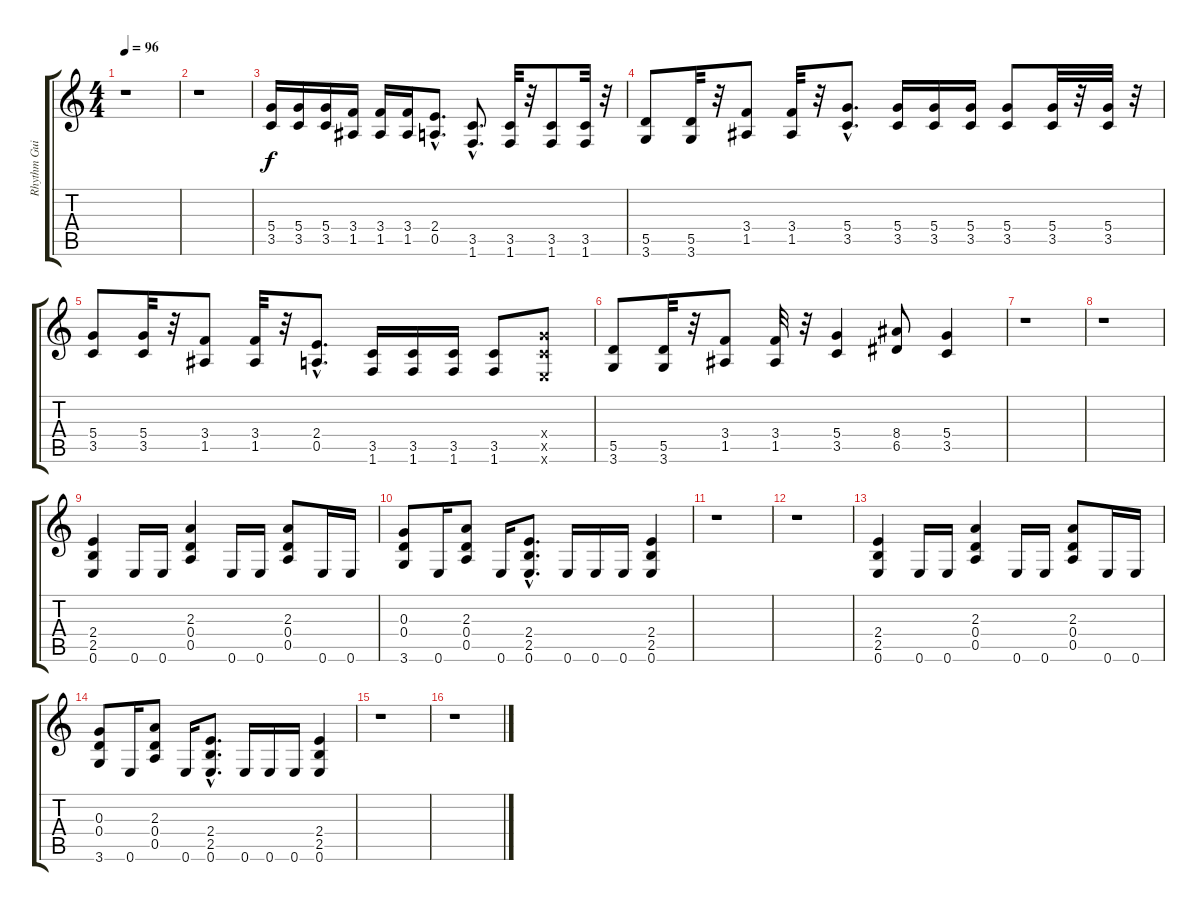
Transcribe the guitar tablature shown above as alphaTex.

\track ("Rhythm Guitar" "Rhythm Gui") {instrument overdrivenguitar}
\staff {score tabs}
\tuning (E4 B3 G3 D3 A2 E2) {hide}
\ts (4 4)
\tempo 96
\clef g2
\ks c
r.1{dy mf} |
r.1 |
(5.4 3.5).16{dy f} (5.4 3.5).16 (5.4 3.5).16 (3.4 1.5).16 (3.4 1.5).16 (3.4 1.5).16 (2.4{hac} 0.5{hac}).8{d} (3.5{hac} 1.6{hac}).8{d} (3.5 1.6).32 r.32 (3.5 1.6).8 (3.5 1.6).32 r.32 |
(5.5 3.6).8 (5.5 3.6).32 r.32 (3.4 1.5).8 (3.4 1.5).32 r.32 (5.4{hac} 3.5{hac}).8{d} (5.4 3.5).16 (5.4 3.5).16 (5.4 3.5).16 (5.4 3.5).8 (5.4 3.5).32 r.32 (5.4 3.5).32 r.32 |
(5.4 3.5).8 (5.4 3.5).32 r.32 (3.4 1.5).8 (3.4 1.5).32 r.32 (2.4{hac} 0.5{hac}).8{d} (3.5 1.6).16 (3.5 1.6).16 (3.5 1.6).16 (3.5 1.6).8 (5.4{x} 3.5{x} 0.6{x}).8 |
(5.5 3.6).8 (5.5 3.6).32 r.32 (3.4 1.5).8 (3.4 1.5).32 r.32 (5.4 3.5).4 (8.4 6.5).8 (5.4 3.5).4 |
r.1 |
r.1 |
(2.4 2.5 0.6).4 0.6.16 0.6.16 (2.3 0.4 0.5).4 0.6.16 0.6.16 (2.3 0.4 0.5).8 0.6.16 0.6.16 |
(0.3 0.4 3.6).8 0.6.16 (2.3 0.4 0.5).8 0.6.16 (2.4{hac} 2.5{hac} 0.6{hac}).8{d} 0.6.16 0.6.16 0.6.16 (2.4 2.5 0.6).4 |
r.1 |
r.1 |
(2.4 2.5 0.6).4 0.6.16 0.6.16 (2.3 0.4 0.5).4 0.6.16 0.6.16 (2.3 0.4 0.5).8 0.6.16 0.6.16 |
(0.3 0.4 3.6).8 0.6.16 (2.3 0.4 0.5).8 0.6.16 (2.4{hac} 2.5{hac} 0.6{hac}).8{d} 0.6.16 0.6.16 0.6.16 (2.4 2.5 0.6).4 |
r.1 |
r.1
